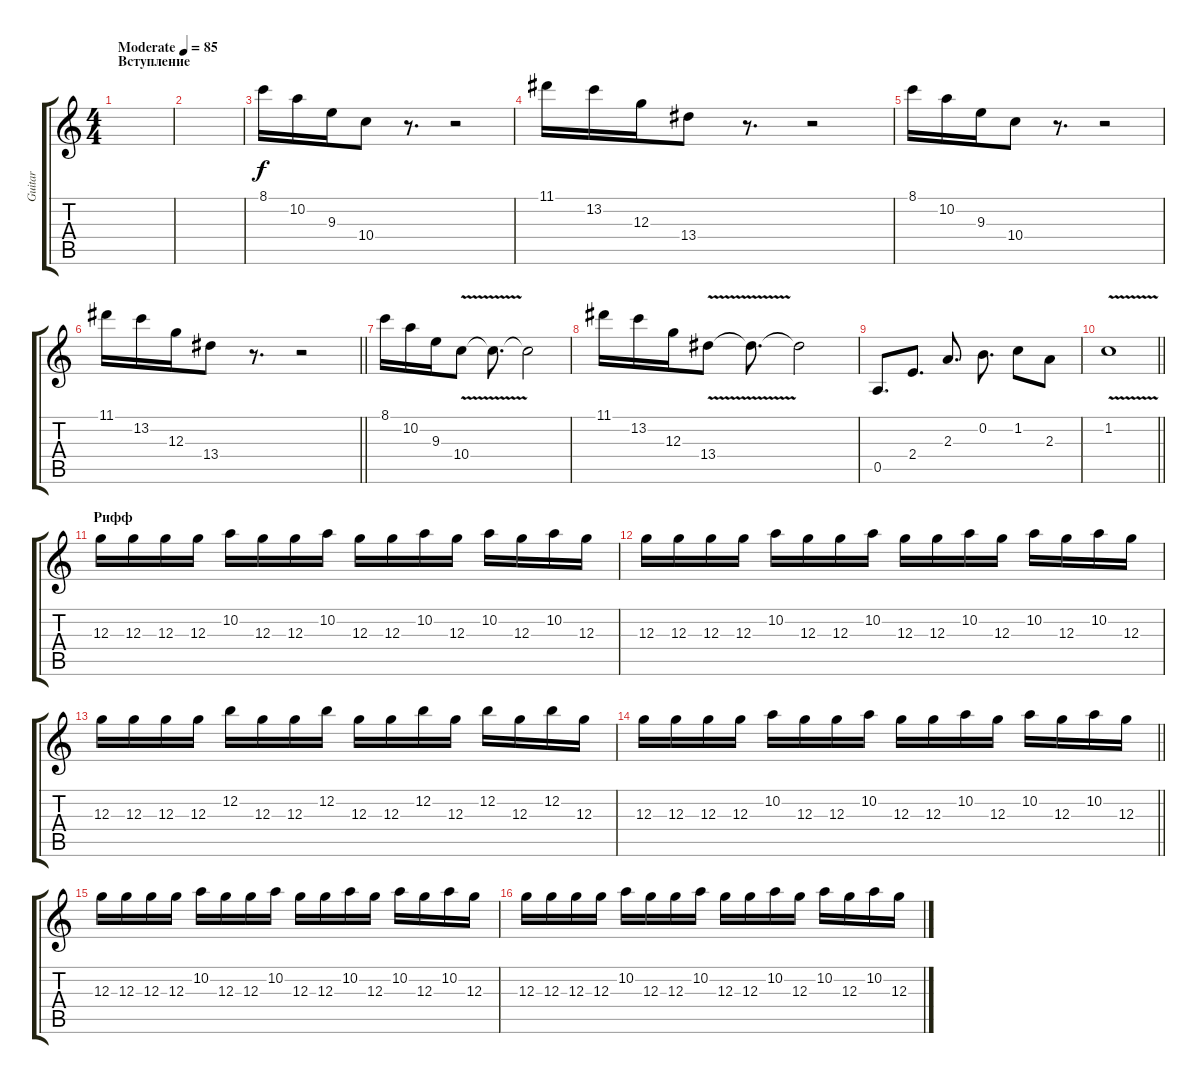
\track ("Guitar" "Guitar") {instrument distortionguitar}
\staff {score tabs}
\tuning (E4 B3 G3 D3 A2 E2) {hide}
\ts (4 4)
\section ("" "Вступление")
\tempo (85 "Moderate")
\clef g2
\ks c
|
|
8.1.16{instrument electricguitarclean} 10.2.16 9.3.16 10.4.8 r.8{d} r.2 |
11.1.16 13.2.16 12.3.16 13.4.8 r.8{d} r.2 |
8.1.16{instrument electricguitarclean} 10.2.16 9.3.16 10.4.8 r.8{d} r.2 |
\barLineRight lightlight
11.1.16 13.2.16 12.3.16 13.4.8 r.8{d} r.2 |
8.1.16{instrument distortionguitar} 10.2.16 9.3.16 10.4{v}.8 10.4{t}.8{d} 10.4{t}.2 |
11.1.16 13.2.16 12.3.16 13.4{v}.8 13.4{t}.8{d} 13.4{t}.2 |
0.5.8{d} 2.4.8{d} 2.3.8{d} 0.2.8{d} 1.2.8 2.3.8 |
\barLineRight lightlight
1.2{v}.1 |
\section ("" "Рифф")
12.3.16 12.3.16 12.3.16 12.3.16 10.2.16 12.3.16 12.3.16 10.2.16 12.3.16 12.3.16 10.2.16 12.3.16 10.2.16 12.3.16 10.2.16 12.3.16 |
12.3.16 12.3.16 12.3.16 12.3.16 10.2.16 12.3.16 12.3.16 10.2.16 12.3.16 12.3.16 10.2.16 12.3.16 10.2.16 12.3.16 10.2.16 12.3.16 |
12.3.16 12.3.16 12.3.16 12.3.16 12.2.16 12.3.16 12.3.16 12.2.16 12.3.16 12.3.16 12.2.16 12.3.16 12.2.16 12.3.16 12.2.16 12.3.16 |
\barLineRight lightlight
12.3.16 12.3.16 12.3.16 12.3.16 10.2.16 12.3.16 12.3.16 10.2.16 12.3.16 12.3.16 10.2.16 12.3.16 10.2.16 12.3.16 10.2.16 12.3.16 |
12.3.16 12.3.16 12.3.16 12.3.16 10.2.16 12.3.16 12.3.16 10.2.16 12.3.16 12.3.16 10.2.16 12.3.16 10.2.16 12.3.16 10.2.16 12.3.16 |
12.3.16 12.3.16 12.3.16 12.3.16 10.2.16 12.3.16 12.3.16 10.2.16 12.3.16 12.3.16 10.2.16 12.3.16 10.2.16 12.3.16 10.2.16 12.3.16
